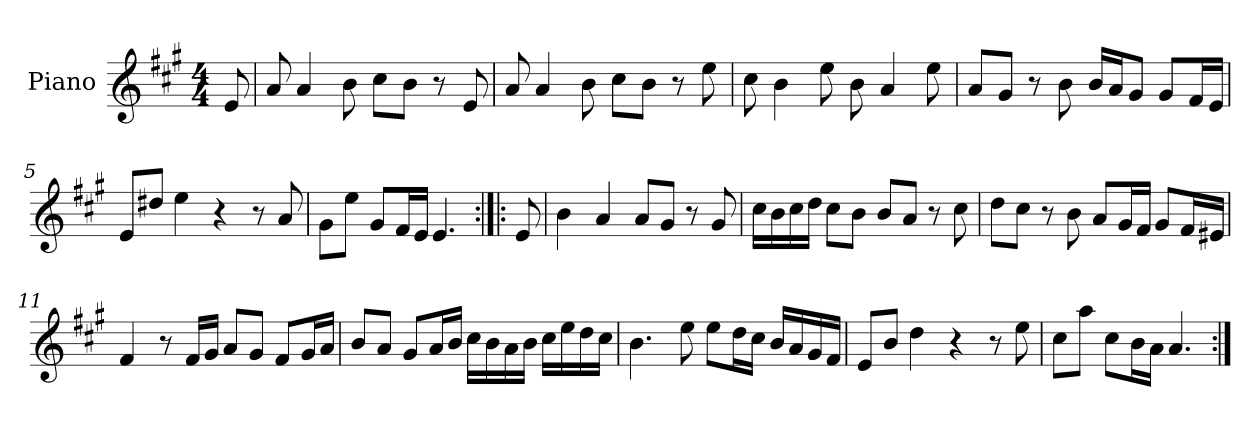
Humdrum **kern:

**kern
*part1
*staff1
*I"Piano
*I'Pno.
*clefG2
*k[f#c#g#]
*M4/4
=
8e/
=1
8a/
4a/
8b\
8cc#\L
8b\J
8r
8e/
=2
8a/
4a/
8b\
8cc#\L
8b\J
8r
8ee\
=3
8cc#\
4b\
8ee\
8b\
4a/
8ee\
=4
8a/L
8g#/J
8r
8b\
16b/LL
16a/J
8g#/J
8g#/L
16f#/L
16e/JJ
=5
8e/L
8dd#X/J
4ee\
4r
8r
8a/
=6
8g#\L
8ee\J
8g#/L
16f#/L
16e/JJ
4.e/
=7:|!|:
8e/
=8
4b\
4a/
8a/L
8g#/J
8r
8g#/
=9
16cc#\LL
16b\
16cc#\
16dd\JJ
8cc#\L
8b\J
8b/L
8a/J
8r
8cc#\
=10
8dd\L
8cc#\J
8r
8b\
8a/L
16g#/L
16f#/JJ
8g#/L
16f#/L
16e#X/JJ
=11
4f#/
8r
16f#/LL
16g#/JJ
8a/L
8g#/J
8f#/L
16g#/L
16a/JJ
=12
8b/L
8a/J
8g#/L
16a/L
16b/JJ
16cc#\LL
16b\
16a\
16b\JJ
16cc#\LL
16ee\
16dd\
16cc#\JJ
=13
4.b\
8ee\
8ee\L
16dd\L
16cc#\JJ
16b/LL
16a/
16g#/
16f#/JJ
=14
8e/L
8b/J
4dd\
4r
8r
8ee\
=15
8cc#\L
8aa\J
8cc#\L
16b\L
16a\JJ
4.a/
=:|!
*-
